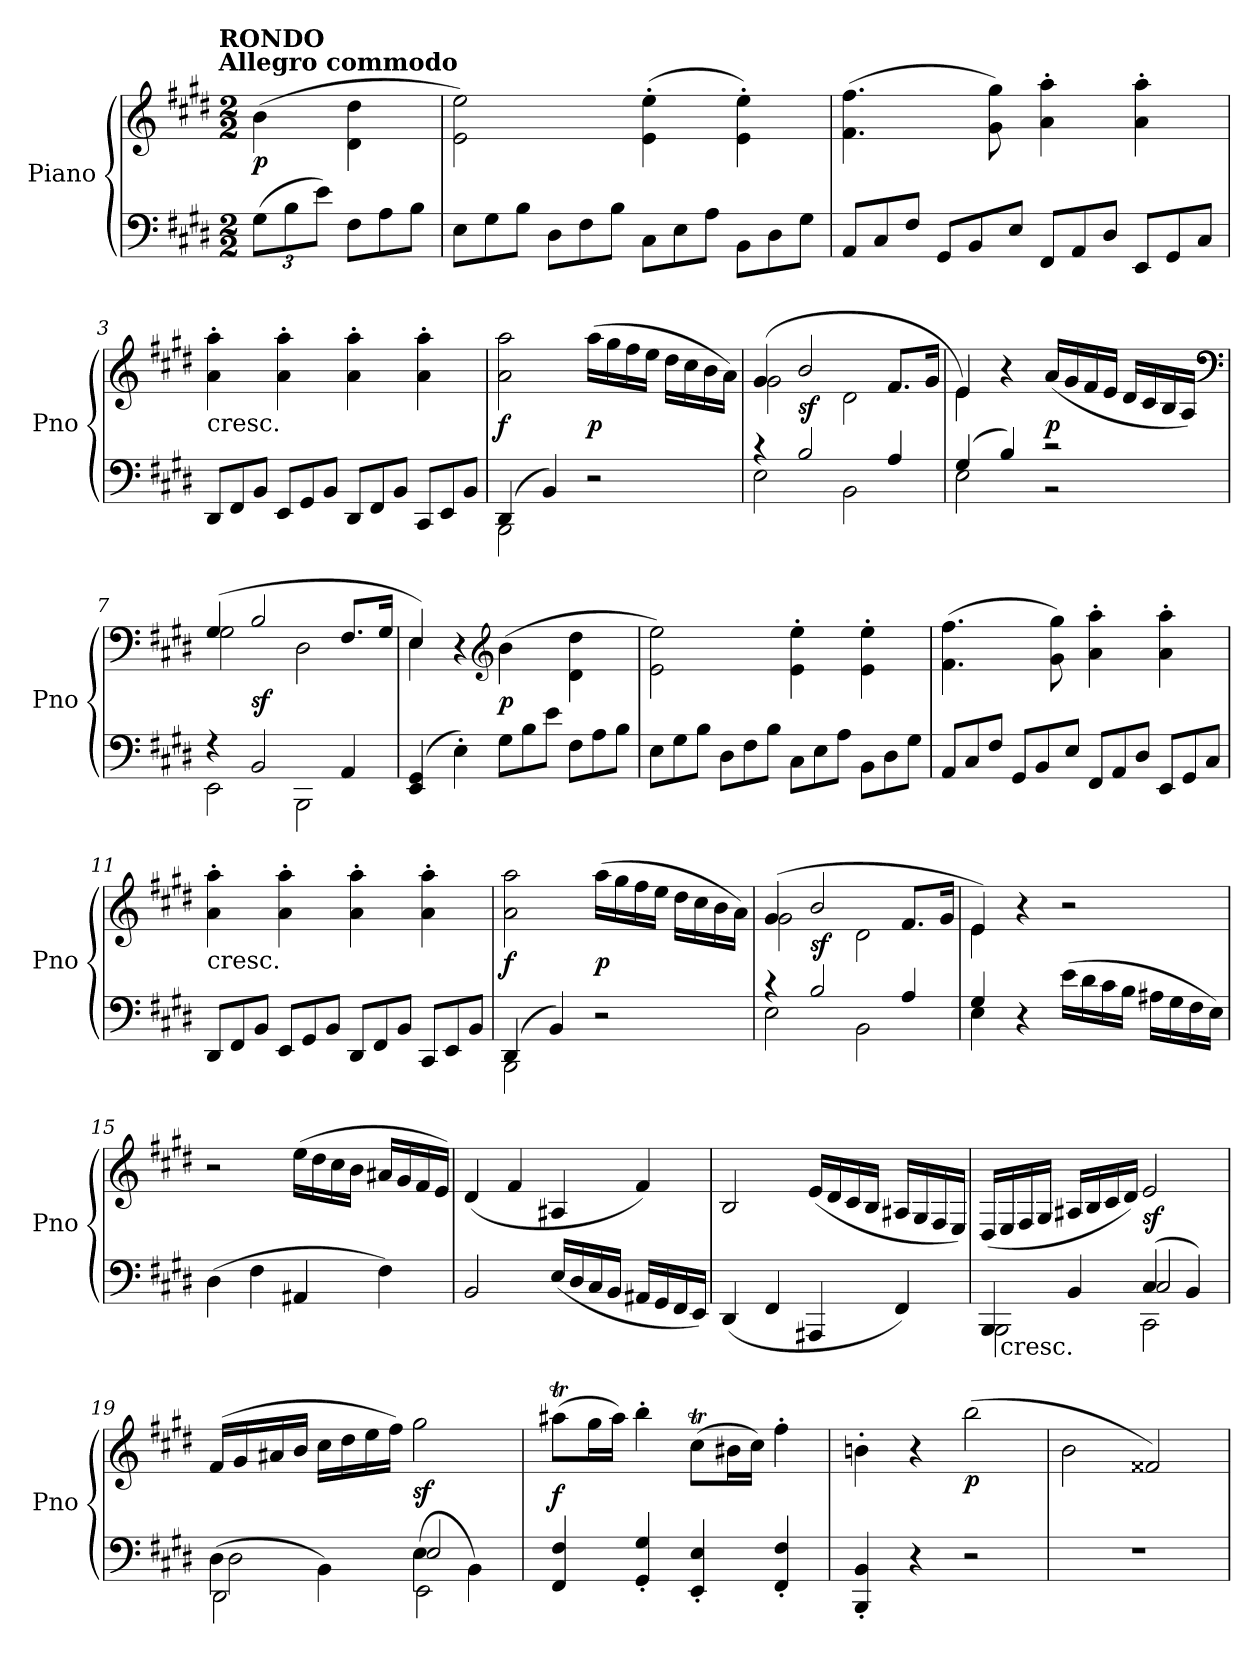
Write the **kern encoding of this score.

**kern	**kern	**dynam
*part1	*part1	*part1
*staff2	*staff1	*staff1/2
*I"Piano	*	*
*I'Pno	*	*
*clefF4	*clefG2	*
*k[f#c#g#d#]	*k[f#c#g#d#]	*
*E:	*E:	*
!!LO:TX:omd:t=RONDO\nAllegro commodo
*M2/2	*M2/2	*
*MM132	*MM132	*
=	=	=
(12G#L	(4b	p
12B	.	.
12eJ)	.	.
*Xtuplet	*	*
12F#L	4d#\ 4dd#\	.
12A	.	.
12BJ	.	.
=1	=1	=1
12EL	2e\ 2ee\)	.
12G#	.	.
12BJ	.	.
12D#L	.	.
12F#	.	.
12BJ	.	.
12C#L	(4e'\ 4ee'\	.
12E	.	.
12AJ	.	.
12BBL	4e'\ 4ee'\)	.
12D#	.	.
12G#J	.	.
=2	=2	=2
12AAL	(4.f# 4.ff#	.
12C#	.	.
12F#J	.	.
12GG#L	.	.
12BB	.	.
.	8g# 8gg#)	.
12EJ	.	.
12FF#L	4a' 4aa'	.
12AA	.	.
12D#J	.	.
12EEL	4a' 4aa'	.
12GG#	.	.
12C#J	.	.
=3	=3	=3
!	!LO:TX:c:t=cresc.	!
12DD#L	4a' 4aa'	.
12FF#	.	.
12BBJ	.	.
12EEL	4a' 4aa'	.
12GG#	.	.
12BBJ	.	.
12DD#L	4a' 4aa'	.
12FF#	.	.
12BBJ	.	.
12CC#L	4a' 4aa'	.
12EE	.	.
12BBJ	.	.
=4	=4	=4
*^	*	*
(4DD#	2BBB	2a 2aa	f
4BB)	.	.	.
2r	2ryy	(16aaLL	p
.	.	16gg#	.
.	.	16ff#	.
.	.	16eeJJ	.
.	.	16dd#LL	.
.	.	16cc#	.
.	.	16b	.
.	.	16aJJ)	.
=5	=5	=5	=5
*	*	*^	*
4r	2E	(4g#	2g#	.
2B	.	2b	.	sf
.	2BB	.	2d#	.
4A	.	8.f#L	.	.
.	.	16g#Jk	.	.
=6	=6	=6	=6	=6
(4G#	2E	4e	4e)	.
4B)	.	4r	2.ryy	.
2r	2r	(16aLL	.	p
.	.	16g#	.	.
.	.	16f#	.	.
.	.	16eJJ	.	.
.	.	16d#LL	.	.
.	.	16c#	.	.
.	.	16B	.	.
.	.	16AJJ)	.	.
*	*	*clefF4	*	*
=7	=7	=7	=7	=7
4r	2EE	(4G#	2G#	.
2BB	.	2B	.	sf
.	2BBB	.	2D#	.
4AA	.	8.F#L	.	.
.	.	16G#Jk	.	.
*v	*v	*	*	*
=8	=8	=8	=8
(4EE 4GG#	4E)	4E	.
4E')	4r	2.ryy	.
*	*clefG2	*	*
12G#L	(4b	.	p
12B	.	.	.
12eJ	.	.	.
12F#L	4d#\ 4dd#\	.	.
12A	.	.	.
12BJ	.	.	.
*	*v	*v	*
=9	=9	=9
12EL	2e\ 2ee\)	.
12G#	.	.
12BJ	.	.
12D#L	.	.
12F#	.	.
12BJ	.	.
12C#L	4e'\ 4ee'\	.
12E	.	.
12AJ	.	.
12BBL	4e'\ 4ee'\	.
12D#	.	.
12G#J	.	.
=10	=10	=10
12AAL	(4.f# 4.ff#	.
12C#	.	.
12F#J	.	.
12GG#L	.	.
12BB	.	.
.	8g# 8gg#)	.
12EJ	.	.
12FF#L	4a' 4aa'	.
12AA	.	.
12D#J	.	.
12EEL	4a' 4aa'	.
12GG#	.	.
12C#J	.	.
=11	=11	=11
!	!LO:TX:c:t=cresc.	!
12DD#L	4a' 4aa'	.
12FF#	.	.
12BBJ	.	.
12EEL	4a' 4aa'	.
12GG#	.	.
12BBJ	.	.
12DD#L	4a' 4aa'	.
12FF#	.	.
12BBJ	.	.
12CC#L	4a' 4aa'	.
12EE	.	.
12BBJ	.	.
=12	=12	=12
*^	*	*
(4DD#	2BBB	2a 2aa	f
4BB)	.	.	.
2r	2ryy	(16aaLL	p
.	.	16gg#	.
.	.	16ff#	.
.	.	16eeJJ	.
.	.	16dd#LL	.
.	.	16cc#	.
.	.	16b	.
.	.	16aJJ)	.
=13	=13	=13	=13
*	*	*^	*
4r	2E	(4g#	2g#	.
2B	.	2b	.	sf
.	2BB	.	2d#	.
4A	.	8.f#L	.	.
.	.	16g#Jk	.	.
=14	=14	=14	=14	=14
4G#	4E	4e)	4e	.
2.ryy	4r	4r	2.ryy	.
.	(16eLL	2r	.	.
.	16d#	.	.	.
.	16c#	.	.	.
.	16BJJ	.	.	.
.	16A#XLL	.	.	.
.	16G#	.	.	.
.	16F#	.	.	.
.	16EJJ)	.	.	.
*v	*v	*	*	*
*	*v	*v	*
=15	=15	=15
(4D#	2r	.
4F#	.	.
4AA#X	(16eeLL	.
.	16dd#	.
.	16cc#	.
.	16bJJ	.
4F#)	16a#XLL	.
.	16g#	.
.	16f#	.
.	16eJJ)	.
=16	=16	=16
2BB	(4d#	.
.	4f#	.
(16ELL	4A#X	.
16D#	.	.
16C#	.	.
16BBJJ	.	.
16AA#XLL	4f#)	.
16GG#	.	.
16FF#	.	.
16EEJJ)	.	.
=17	=17	=17
(4DD#	2B	.
4FF#	.	.
4AAA#X	(>16eLL	.
.	16d#	.
.	16c#	.
.	16BJJ	.
4FF#/)	16A#X/LL	.
.	16G#/	.
.	16F#/	.
.	16E/JJ)	.
=18	=18	=18
*^	*	*
*	*^	*	*
*	*	*^	*	*
4BBB/	2BBB	2ryy	16ryy	(16D#/LL	.
!	!	!	!LO:TX:b:t=cresc.	!	!
.	.	.	2...ryy	16E/	.
.	.	.	.	16F#/	.
.	.	.	.	16G#/JJ	.
4BB	.	.	.	16A#X/LL	.
.	.	.	.	16B/	.
.	.	.	.	16c#/	.
.	.	.	.	16d#/JJ)	.
(4C#	2CC#	2C#	.	2e	sf
4BB)	.	.	.	.	.
*	*	*v	*v	*	*
=19	=19	=19	=19	=19
(<4D#\	2DD#\	2D#\	(16f#LL	.
.	.	.	16g#	.
.	.	.	16a#X	.
.	.	.	16bJJ	.
4BB\)	.	.	16cc#LL	.
.	.	.	16dd#	.
.	.	.	16ee	.
.	.	.	16ff#JJ)	.
(<4E\	2EE	2E	2gg#	sf
4BB\)	.	.	.	.
*v	*v	*v	*	*
=20	=20	=20
4FF# 4F#	(8aa#XtL	f
.	16gg#L	.
.	16aa#JJ)	.
4GG#' 4G#'	4bb'	.
4EE' 4E'	(8cc#TL	.
.	16b#XL	.
.	16cc#JJ)	.
4FF#' 4F#'	4ff#'	.
=21	=21	=21
4BBB' 4BB'	4bn'	.
4r	4r	.
!	!	!LO:DY:b
2r	(2bb	p
=22	=22	=22
1r	2b	.
.	2f##X)	.
=	=	=
*-	*-	*-
